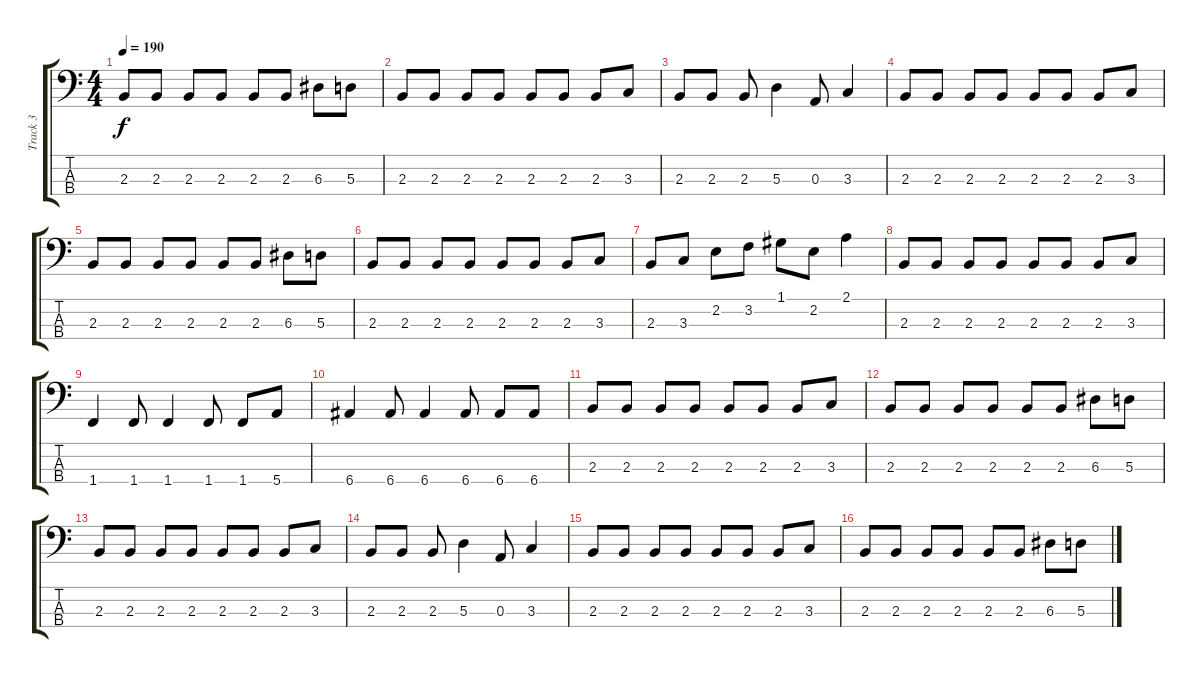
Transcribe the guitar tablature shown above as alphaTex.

\track ("Track 3" "Track 3") {instrument electricbassfinger}
\staff {score tabs}
\tuning (G2 D2 A1 E1) {hide}
\ts (4 4)
\tempo 190
\clef f4
\ks c
2.3.8{dy f} 2.3.8 2.3.8 2.3.8 2.3.8 2.3.8 6.3.8 5.3.8 |
2.3.8 2.3.8 2.3.8 2.3.8 2.3.8 2.3.8 2.3.8 3.3.8 |
2.3.8 2.3.8 2.3.8 5.3.4 0.3.8 3.3.4 |
2.3.8 2.3.8 2.3.8 2.3.8 2.3.8 2.3.8 2.3.8 3.3.8 |
2.3.8 2.3.8 2.3.8 2.3.8 2.3.8 2.3.8 6.3.8 5.3.8 |
2.3.8 2.3.8 2.3.8 2.3.8 2.3.8 2.3.8 2.3.8 3.3.8 |
2.3.8 3.3.8 2.2.8 3.2.8 1.1.8 2.2.8 2.1.4 |
2.3.8 2.3.8 2.3.8 2.3.8 2.3.8 2.3.8 2.3.8 3.3.8 |
1.4.4 1.4.8 1.4.4 1.4.8 1.4.8 5.4.8 |
6.4.4 6.4.8 6.4.4 6.4.8 6.4.8 6.4.8 |
2.3.8 2.3.8 2.3.8 2.3.8 2.3.8 2.3.8 2.3.8 3.3.8 |
2.3.8 2.3.8 2.3.8 2.3.8 2.3.8 2.3.8 6.3.8 5.3.8 |
2.3.8 2.3.8 2.3.8 2.3.8 2.3.8 2.3.8 2.3.8 3.3.8 |
2.3.8 2.3.8 2.3.8 5.3.4 0.3.8 3.3.4 |
2.3.8 2.3.8 2.3.8 2.3.8 2.3.8 2.3.8 2.3.8 3.3.8 |
2.3.8 2.3.8 2.3.8 2.3.8 2.3.8 2.3.8 6.3.8 5.3.8
